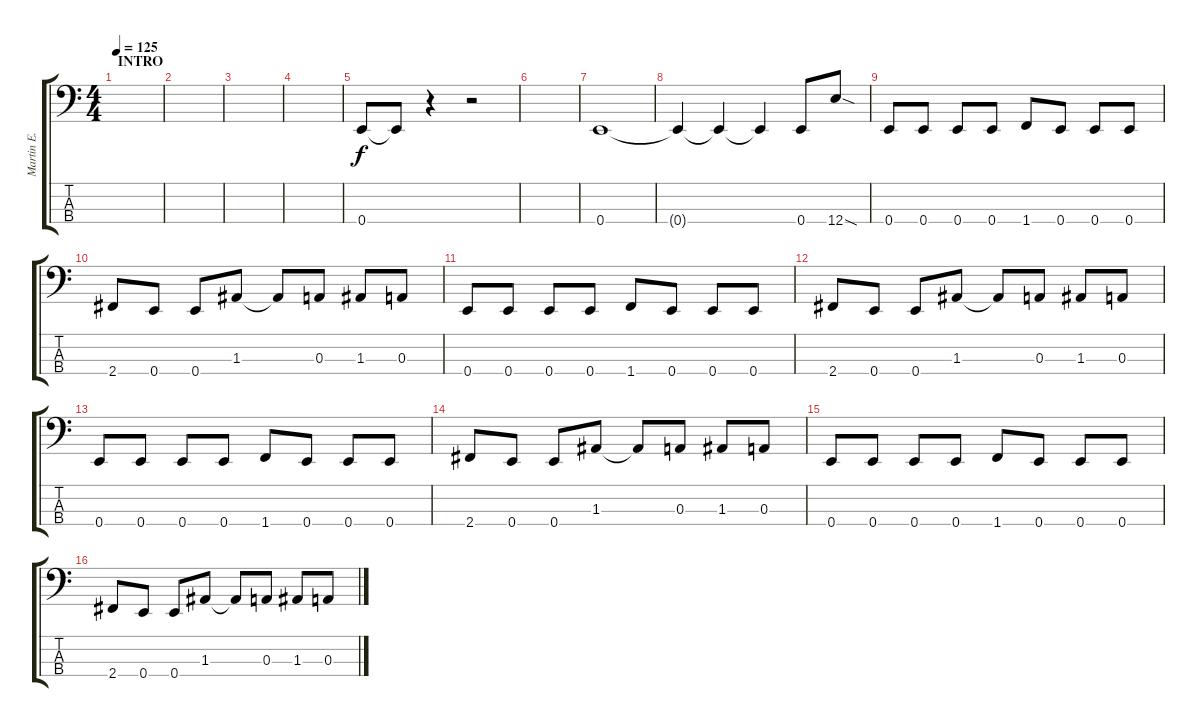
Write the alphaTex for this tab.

\track ("Martin E. Ain" "Martin E. ") {instrument electricbasspick}
\staff {score tabs}
\tuning (G2 D2 A1 E1) {hide}
\ts (4 4)
\section ("" "INTRO")
\tempo 125
\clef f4
\ks c
|
|
|
|
0.4.8 0.4{t}.8 r.4 r.2 |
|
0.4.1 |
0.4{t}.4 0.4{t}.4 0.4{t}.4 0.4.8 12.4{sod}.8 |
0.4.8 0.4.8 0.4.8 0.4.8 1.4.8 0.4.8 0.4.8 0.4.8 |
2.4.8 0.4.8 0.4.8 1.3.8 1.3{t}.8 0.3.8 1.3.8 0.3.8 |
0.4.8 0.4.8 0.4.8 0.4.8 1.4.8 0.4.8 0.4.8 0.4.8 |
2.4.8 0.4.8 0.4.8 1.3.8 1.3{t}.8 0.3.8 1.3.8 0.3.8 |
0.4.8 0.4.8 0.4.8 0.4.8 1.4.8 0.4.8 0.4.8 0.4.8 |
2.4.8 0.4.8 0.4.8 1.3.8 1.3{t}.8 0.3.8 1.3.8 0.3.8 |
0.4.8 0.4.8 0.4.8 0.4.8 1.4.8 0.4.8 0.4.8 0.4.8 |
2.4.8 0.4.8 0.4.8 1.3.8 1.3{t}.8 0.3.8 1.3.8 0.3.8
